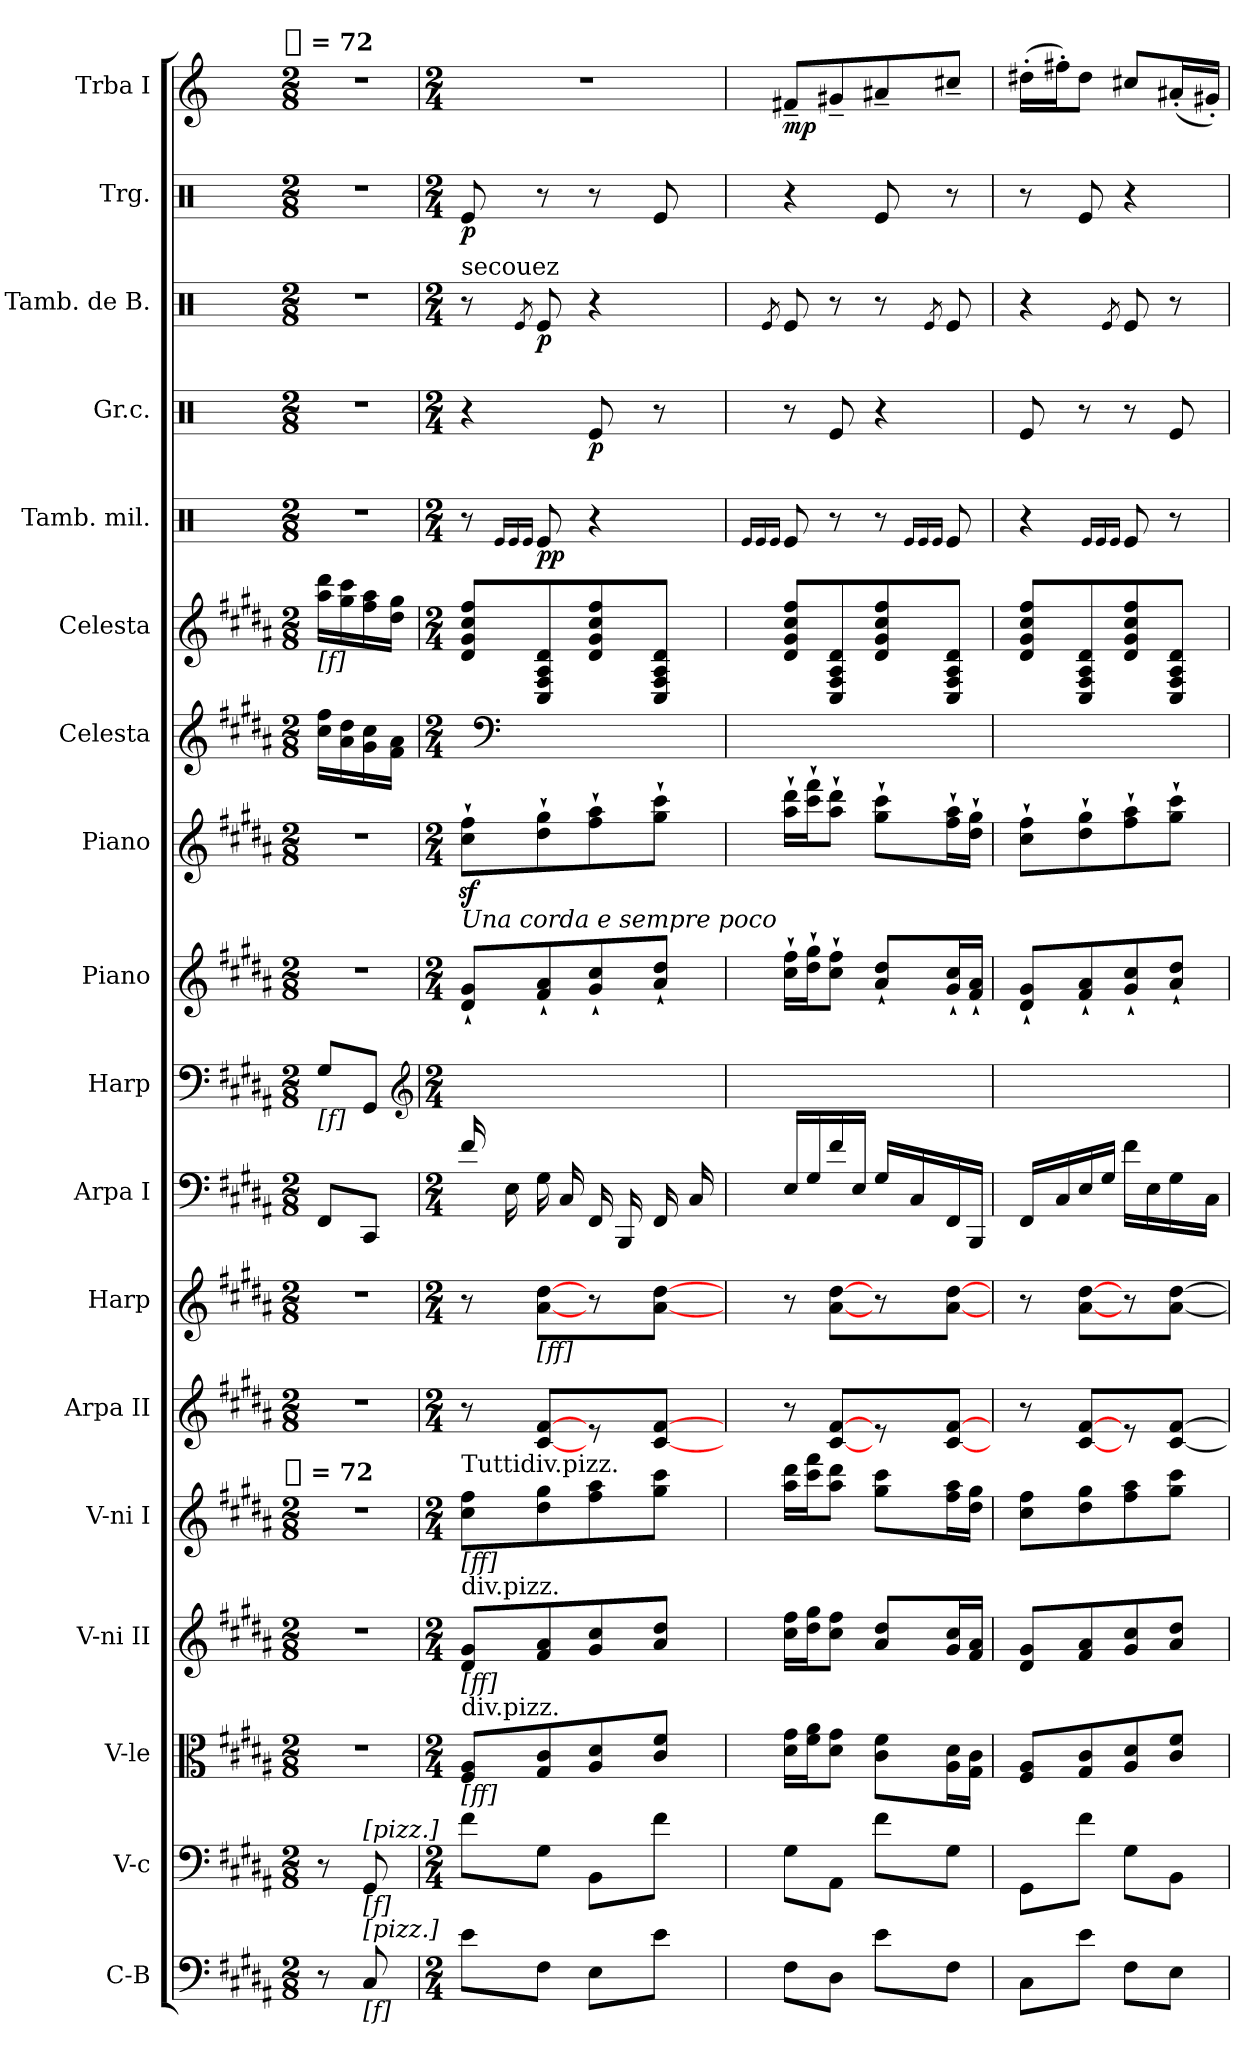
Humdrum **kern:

**kern	**kern	**kern	**kern	**kern	**kern	**kern	**kern	**kern	**kern	**kern	**kern	**kern	**kern	**dynam	**kern	**dynam	**kern	**dynam	**kern	**dynam	**kern	**dynam
*part18	*part17	*part16	*part15	*part14	*part13	*part12	*part11	*part10	*part9	*part8	*part7	*part6	*part5	*part5	*part4	*part4	*part3	*part3	*part2	*part2	*part1	*part1
*staff18	*staff17	*staff16	*staff15	*staff14	*staff13	*staff12	*staff11	*staff10	*staff9	*staff8	*staff7	*staff6	*staff5	*staff5	*staff4	*staff4	*staff3	*staff3	*staff2	*staff2	*staff1	*staff1
*I"C-B	*I"V-c	*I"V-le	*I"V-ni II	*I"V-ni I	*I"Arpa II	*I"Harp	*I"Arpa I	*I"Harp	*I"Piano	*I"Piano	*I"Celesta	*I"Celesta	*I"Tamb. mil.	*	*I"Gr.c.	*	*I"Tamb. de B.	*	*I"Trg.	*	*I"Trba I	*
*I'Cb	*I'Vc	*	*	*	*	*I'Hp	*	*I'Hp	*I'Pno	*I'Pno	*I'Clst	*I'Clst	*	*	*	*	*	*	*	*	*	*
*clefF4	*clefF4	*clefC3	*clefG2	*clefG2	*clefG2	*clefG2	*clefF4	*clefF4	*clefG2	*clefG2	*clefG2	*clefG2	*clefX	*	*clefX	*	*clefX	*	*clefX	*	*clefG2	*
*k[f#c#g#d#a#]	*k[f#c#g#d#a#]	*k[f#c#g#d#a#]	*k[f#c#g#d#a#]	*k[f#c#g#d#a#]	*k[f#c#g#d#a#]	*k[f#c#g#d#a#]	*k[f#c#g#d#a#]	*k[f#c#g#d#a#]	*k[f#c#g#d#a#]	*k[f#c#g#d#a#]	*k[f#c#g#d#a#]	*k[f#c#g#d#a#]	*k[]	*	*k[]	*	*k[]	*	*k[]	*	*k[]	*
!!LO:TX:omd:t=[quarter] = 72
*M2/8	*M2/8	*M2/8	*M2/8	*M2/8	*M2/8	*M2/8	*M2/8	*M2/8	*M2/8	*M2/8	*M2/8	*M2/8	*M2/8	*	*M2/8	*	*M2/8	*	*M2/8	*	*M2/8	*
*MM72	*MM72	*MM72	*MM72	*MM72	*MM72	*MM72	*MM72	*MM72	*MM72	*MM72	*MM72	*MM72	*MM72	*	*MM72	*	*MM72	*	*MM72	*	*MM72	*
=1	=1	=1	=1	=1	=1	=1	=1	=1	=1	=1	=1	=1	=1	=1	=1	=1	=1	=1	=1	=1	=1	=1
!	!	!	!	!LO:TX:t=[quarter] = 72	!	!	!	!	!	!	!	!	!	!	!	!	!	!	!	!	!	!
!	!	!	!	!	!	!	!	!	!	!	!	!LO:TX:b:t=[f]	!	!	!	!	!	!	!	!	!	!
!	!	!	!	!	!	!	!	!LO:TX:b:t=[f]	!	!	!	!	!	!	!	!	!	!	!	!	!	!
8r	8r	4r	4r	4r	4r	4r	8FF#L	8G#L	4r	4r	16cc# 16ff#LL	16aa# 16ddd#LL	4r	.	4r	.	4r	.	4r	.	4r	.
.	.	.	.	.	.	.	.	.	.	.	16a# 16dd#	16gg# 16ccc#	.	.	.	.	.	.	.	.	.	.
!	!LO:TX:b:t=[f]	!	!	!	!	!	!	!	!	!	!	!	!	!	!	!	!	!	!	!	!	!
!	!LO:TX:a:t=[pizz.]	!	!	!	!	!	!	!	!	!	!	!	!	!	!	!	!	!	!	!	!	!
!LO:TX:b:t=[f]	!	!	!	!	!	!	!	!	!	!	!	!	!	!	!	!	!	!	!	!	!	!
!LO:TX:a:t=[pizz.]	!	!	!	!	!	!	!	!	!	!	!	!	!	!	!	!	!	!	!	!	!	!
8C#	8GG#	.	.	.	.	.	8CC#J	8GG#J	.	.	16g# 16cc#	16ff# 16aa#	.	.	.	.	.	.	.	.	.	.
.	.	.	.	.	.	.	.	.	.	.	16f# 16a#JJ	16dd# 16gg#JJ	.	.	.	.	.	.	.	.	.	.
*	*	*	*	*	*	*	*	*clefG2	*	*	*	*	*	*	*	*	*	*	*	*	*	*
=2	=2	=2	=2	=2	=2	=2	=2	=2	=2	=2	=2	=2	=2	=2	=2	=2	=2	=2	=2	=2	=2	=2
*M2/4	*M2/4	*M2/4	*M2/4	*M2/4	*M2/4	*M2/4	*M2/4	*M2/4	*M2/4	*M2/4	*M2/4	*M2/4	*M2/4	*	*M2/4	*	*M2/4	*	*M2/4	*	*M2/4	*
!	!	!	!	!	!	!	!	!	!	!	!	!	!	!	!	!	!LO:TX:a:t=secouez	!	!	!	!	!
!	!	!	!	!	!	!	!	!	!	!LO:TX:b:i:t=Una corda e sempre poco	!	!	!	!	!	!	!	!	!	!	!	!
!	!	!	!	!LO:TX:a:t=Tuttidiv.pizz.	!	!	!	!	!	!	!	!	!	!	!	!	!	!	!	!	!	!
!	!	!	!	!LO:TX:b:t=[ff]	!	!	!	!	!	!	!	!	!	!	!	!	!	!	!	!	!	!
!	!	!	!LO:TX:a:t=div.pizz.	!	!	!	!	!	!	!	!	!	!	!	!	!	!	!	!	!	!	!
!	!	!	!LO:TX:b:t=[ff]	!	!	!	!	!	!	!	!	!	!	!	!	!	!	!	!	!	!	!
!	!	!LO:TX:a:t=div.pizz.	!	!	!	!	!	!	!	!	!	!	!	!	!	!	!	!	!	!	!	!
!	!	!LO:TX:b:t=[ff]	!	!	!	!	!	!	!	!	!	!	!	!	!	!	!	!	!	!	!	!
8e\L	8f#\L	8F# 8A#L	8d# 8g#L	8cc# 8ff#L	8r	8r	16f#/	16ryy	8d#` 8g#`L	8cc#z` 8ff#z`L	8ryy	8d# 8g# 8cc# 8ff#L	8r	.	4r	.	8r	.	8Re/	p	2r	.
*	*	*	*	*	*	*	*	*	*	*	*clefF4	*	*	*	*	*	*	*	*	*	*	*
.	.	.	.	.	.	.	16E	16ryy	.	.	.	.	.	.	.	.	.	.	.	.	.	.
.	.	.	.	.	.	.	.	.	.	.	.	.	16qqRe/LL	.	.	.	.	.	.	.	.	.
.	.	.	.	.	.	.	.	.	.	.	.	.	16qqRe/	.	.	.	.	.	.	.	.	.
.	.	.	.	.	.	.	.	.	.	.	.	.	16qqRe/JJ	.	.	.	8qRe/	.	.	.	.	.
!	!	!	!	!	!	!LO:TX:b:t=[ff]	!	!	!	!	!	!	!	!	!	!	!	!	!	!	!	!
8F#\J	8G#\J	8G# 8c#	8f# 8a#	8dd# 8gg#	[8c# [8f#L	[8a# [8dd#L	16G#	16ryy	8f#` 8a#`	8dd#` 8gg#`	8ryy	8C#/ 8F#/ 8A#/ 8d#/	8Re/	pp	.	.	8Re/	p	8r	.	.	.
.	.	.	.	.	.	.	16C#	16ryy	.	.	.	.	.	.	.	.	.	.	.	.	.	.
8E\L	8BB\L	8A# 8d#	8g# 8cc#	8ff# 8aa#	8r	8r	16FF#	16ryy	8g#` 8cc#`	8ff#` 8aa#`	4ryy	8d# 8g# 8cc# 8ff#	4r	.	8Re/	p	4r	.	8r	.	.	.
.	.	.	.	.	.	.	16BBB	16ryy	.	.	.	.	.	.	.	.	.	.	.	.	.	.
8e\J	8f#\J	8c# 8f#J	8a# 8dd#J	8gg# 8ccc#J	[8c# [8f#J	[8a# [8dd#J	16FF#	16ryy	8a#` 8dd#`J	8gg#` 8ccc#`J	.	8C#/ 8F#/ 8A#/ 8d#/J	.	.	8r	.	.	.	8Re/	.	.	.
.	.	.	.	.	.	.	16C#	16ryy	.	.	.	.	.	.	.	.	.	.	.	.	.	.
=3	=3	=3	=3	=3	=3	=3	=3	=3	=3	=3	=3	=3	=3	=3	=3	=3	=3	=3	=3	=3	=3	=3
.	.	.	.	.	.	.	.	.	.	.	.	.	16qqRe/LL	.	.	.	.	.	.	.	.	.
.	.	.	.	.	.	.	.	.	.	.	.	.	16qqRe/	.	.	.	.	.	.	.	.	.
.	.	.	.	.	.	.	.	.	.	.	.	.	16qqRe/JJ	.	.	.	8qRe/	.	.	.	.	.
8F#\L	8G#\L	16d# 16g#LL	16cc# 16ff#LL	16aa# 16ddd#LL	8r	8r	16E/LL	8ryy	16cc#` 16ff#`LL	16aa#` 16ddd#`LL	2ryy	8d# 8g# 8cc# 8ff#L	8Re/	.	8r	.	8Re/	.	4r	.	8f#X~L	mp
.	.	16f# 16a#J	16dd# 16gg#J	16ccc# 16fff#J	.	.	16G#	.	16dd#` 16gg#`J	16ccc#` 16fff#`J	.	.	.	.	.	.	.	.	.	.	.	.
8D#\J	8AA#\J	8d# 8g#J	8cc# 8ff#J	8aa# 8ddd#J	[8c# [8f#L	[8a# [8dd#L	16f#\	16ryy	8cc#` 8ff#`J	8aa#` 8ddd#`J	.	8C#/ 8F#/ 8A#/ 8d#/	8r	.	8Re/	.	8r	.	.	.	8g#X~	.
.	.	.	.	.	.	.	16EJJ	16ryy	.	.	.	.	.	.	.	.	.	.	.	.	.	.
8e\L	8f#\L	8c# 8f#L	8a# 8dd#L	8gg# 8ccc#L	8r	8r	16G#LL	4ryy	8a#` 8dd#`L	8gg#` 8ccc#`L	.	8d# 8g# 8cc# 8ff#	8r	.	4r	.	8r	.	8Re/	.	8a#X~	.
.	.	.	.	.	.	.	16C#	.	.	.	.	.	.	.	.	.	.	.	.	.	.	.
.	.	.	.	.	.	.	.	.	.	.	.	.	16qqRe/LL	.	.	.	.	.	.	.	.	.
.	.	.	.	.	.	.	.	.	.	.	.	.	16qqRe/	.	.	.	.	.	.	.	.	.
.	.	.	.	.	.	.	.	.	.	.	.	.	16qqRe/JJ	.	.	.	8qRe/	.	.	.	.	.
8F#\J	8G#\J	16A# 16d#L	16g# 16cc#L	16ff# 16aa#L	[8c# [8f#J	[8a# [8dd#J	16FF#	.	16g#` 16cc#`L	16ff#` 16aa#`L	.	8C#/ 8F#/ 8A#/ 8d#/J	8Re/	.	.	.	8Re/	.	8r	.	8cc#X~J	.
.	.	16G# 16c#JJ	16f# 16a#JJ	16dd# 16gg#JJ	.	.	16BBBJJ	.	16f#` 16a#`JJ	16dd#` 16gg#`JJ	.	.	.	.	.	.	.	.	.	.	.	.
=4	=4	=4	=4	=4	=4	=4	=4	=4	=4	=4	=4	=4	=4	=4	=4	=4	=4	=4	=4	=4	=4	=4
8C#\L	8GG#\L	8F# 8A#L	8d# 8g#L	8cc# 8ff#L	8r	8r	16FF#LL	4ryy	8d#` 8g#`L	8cc#` 8ff#`L	2ryy	8d# 8g# 8cc# 8ff#L	4r	.	8Re/	.	4r	.	8r	.	(16dd#X'LL	.
.	.	.	.	.	.	.	16C#	.	.	.	.	.	.	.	.	.	.	.	.	.	16ff#X'J)	.
8e\J	8f#\J	8G# 8c#	8f# 8a#	8dd# 8gg#	[8c# [8f#L	[8a# [8dd#L	16E	.	8f#` 8a#`	8dd#` 8gg#`	.	8C#/ 8F#/ 8A#/ 8d#/	.	.	8r	.	.	.	8Re/	.	8dd#J	.
.	.	.	.	.	.	.	16G#JJ	.	.	.	.	.	.	.	.	.	.	.	.	.	.	.
.	.	.	.	.	.	.	.	.	.	.	.	.	16qqRe/LL	.	.	.	.	.	.	.	.	.
.	.	.	.	.	.	.	.	.	.	.	.	.	16qqRe/	.	.	.	.	.	.	.	.	.
.	.	.	.	.	.	.	.	.	.	.	.	.	16qqRe/JJ	.	.	.	8qRe/	.	.	.	.	.
8F#\L	8G#\L	8A# 8d#	8g# 8cc#	8ff# 8aa#	8r	8r	16f#\LL	16ryy	8g#` 8cc#`	8ff#` 8aa#`	.	8d# 8g# 8cc# 8ff#	8Re/	.	8r	.	8Re/	.	4r	.	8cc#XL	.
.	.	.	.	.	.	.	16E	8.ryy	.	.	.	.	.	.	.	.	.	.	.	.	.	.
8E\J	8BB\J	8c# 8f#J	8a# 8dd#J	8gg# 8ccc#J	[8c# [8f#J	[8a# [8dd#J	16G#	.	8a#` 8dd#`J	8gg#` 8ccc#`J	.	8C#/ 8F#/ 8A#/ 8d#/J	8r	.	8Re/	.	8r	.	.	.	(16a#X'L	.
.	.	.	.	.	.	.	16C#JJ	.	.	.	.	.	.	.	.	.	.	.	.	.	16g#X'JJ)	.
=	=	=	=	=	=	=	=	=	=	=	=	=	=	=	=	=	=	=	=	=	=	=
*-	*-	*-	*-	*-	*-	*-	*-	*-	*-	*-	*-	*-	*-	*-	*-	*-	*-	*-	*-	*-	*-	*-
